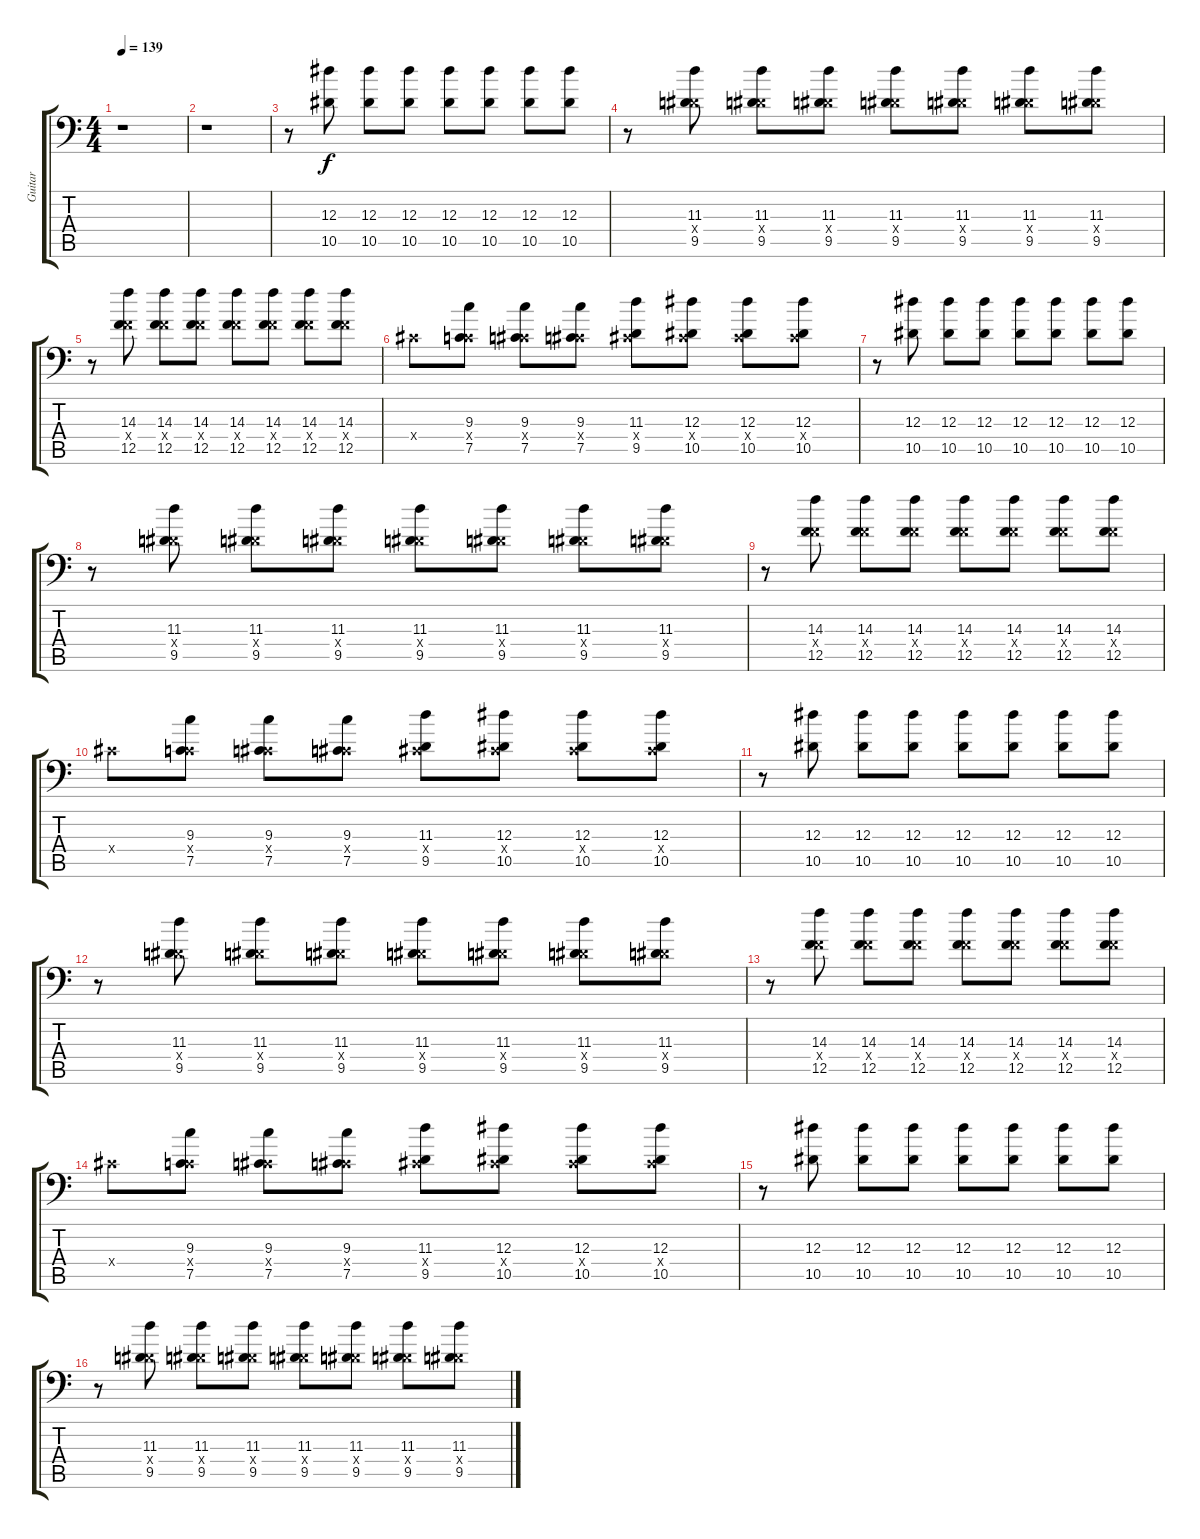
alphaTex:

\track ("Guitar" "Guitar") {solo instrument distortionguitar}
\staff {score tabs}
\tuning (C4 G3 Eb3 Bb2 F2 Bb1) {hide}
\ts (4 4)
\tempo 139
\clef f4
\ks c
r.1{dy f} |
r.1 |
r.8 (12.3 10.5).8 (12.3 10.5).8 (12.3 10.5).8 (12.3 10.5).8 (12.3 10.5).8 (12.3 10.5).8 (12.3 10.5).8 |
r.8 (11.3 5.4{x} 9.5).8 (11.3 5.4{x} 9.5).8 (11.3 5.4{x} 9.5).8 (11.3 5.4{x} 9.5).8 (11.3 5.4{x} 9.5).8 (11.3 5.4{x} 9.5).8 (11.3 5.4{x} 9.5).8 |
r.8 (14.3 7.4{x} 12.5).8 (14.3 7.4{x} 12.5).8 (14.3 7.4{x} 12.5).8 (14.3 7.4{x} 12.5).8 (14.3 7.4{x} 12.5).8 (14.3 7.4{x} 12.5).8 (14.3 7.4{x} 12.5).8 |
3.4{x}.8 (9.3 3.4{x} 7.5).8 (9.3 3.4{x} 7.5).8 (9.3 3.4{x} 7.5).8 (11.3 3.4{x} 9.5).8 (12.3 3.4{x} 10.5).8 (12.3 3.4{x} 10.5).8 (12.3 3.4{x} 10.5).8 |
r.8 (12.3 10.5).8 (12.3 10.5).8 (12.3 10.5).8 (12.3 10.5).8 (12.3 10.5).8 (12.3 10.5).8 (12.3 10.5).8 |
r.8 (11.3 5.4{x} 9.5).8 (11.3 5.4{x} 9.5).8 (11.3 5.4{x} 9.5).8 (11.3 5.4{x} 9.5).8 (11.3 5.4{x} 9.5).8 (11.3 5.4{x} 9.5).8 (11.3 5.4{x} 9.5).8 |
r.8 (14.3 7.4{x} 12.5).8 (14.3 7.4{x} 12.5).8 (14.3 7.4{x} 12.5).8 (14.3 7.4{x} 12.5).8 (14.3 7.4{x} 12.5).8 (14.3 7.4{x} 12.5).8 (14.3 7.4{x} 12.5).8 |
3.4{x}.8 (9.3 3.4{x} 7.5).8 (9.3 3.4{x} 7.5).8 (9.3 3.4{x} 7.5).8 (11.3 3.4{x} 9.5).8 (12.3 3.4{x} 10.5).8 (12.3 3.4{x} 10.5).8 (12.3 3.4{x} 10.5).8 |
r.8 (12.3 10.5).8 (12.3 10.5).8 (12.3 10.5).8 (12.3 10.5).8 (12.3 10.5).8 (12.3 10.5).8 (12.3 10.5).8 |
r.8 (11.3 5.4{x} 9.5).8 (11.3 5.4{x} 9.5).8 (11.3 5.4{x} 9.5).8 (11.3 5.4{x} 9.5).8 (11.3 5.4{x} 9.5).8 (11.3 5.4{x} 9.5).8 (11.3 5.4{x} 9.5).8 |
r.8 (14.3 7.4{x} 12.5).8 (14.3 7.4{x} 12.5).8 (14.3 7.4{x} 12.5).8 (14.3 7.4{x} 12.5).8 (14.3 7.4{x} 12.5).8 (14.3 7.4{x} 12.5).8 (14.3 7.4{x} 12.5).8 |
3.4{x}.8 (9.3 3.4{x} 7.5).8 (9.3 3.4{x} 7.5).8 (9.3 3.4{x} 7.5).8 (11.3 3.4{x} 9.5).8 (12.3 3.4{x} 10.5).8 (12.3 3.4{x} 10.5).8 (12.3 3.4{x} 10.5).8 |
r.8 (12.3 10.5).8 (12.3 10.5).8 (12.3 10.5).8 (12.3 10.5).8 (12.3 10.5).8 (12.3 10.5).8 (12.3 10.5).8 |
r.8 (11.3 5.4{x} 9.5).8 (11.3 5.4{x} 9.5).8 (11.3 5.4{x} 9.5).8 (11.3 5.4{x} 9.5).8 (11.3 5.4{x} 9.5).8 (11.3 5.4{x} 9.5).8 (11.3 5.4{x} 9.5).8
